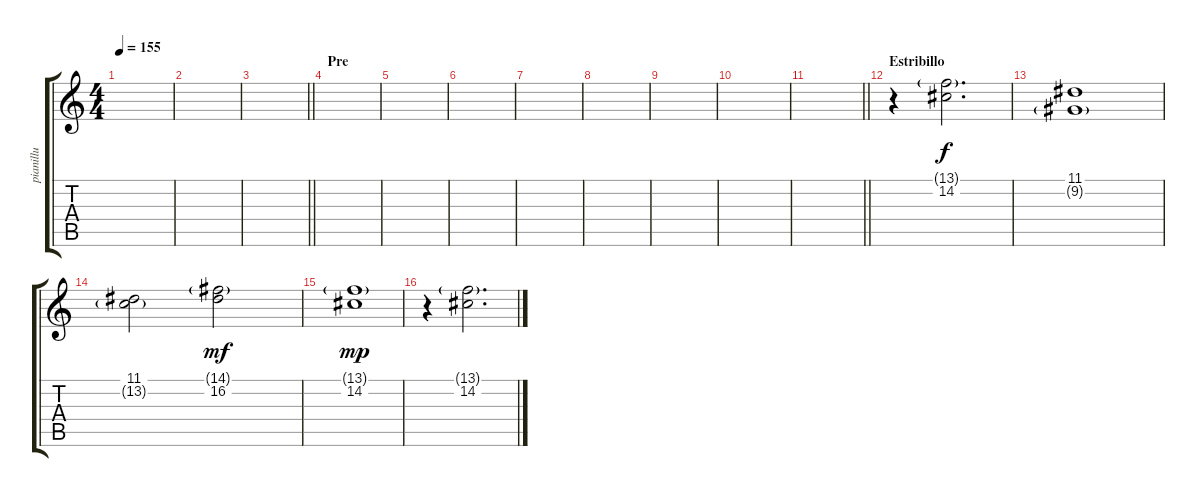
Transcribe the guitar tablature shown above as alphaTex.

\track ("pianillu" "pianillu") {instrument acousticgrandpiano}
\staff {score tabs}
\tuning (E4 B3 G3 D3 A2 E2) {hide}
\ts (4 4)
\tempo 155
\clef g2
\ks c
|
|
\barLineRight lightlight
|
\section ("" "Pre")
|
|
|
|
|
|
|
\barLineRight lightlight
|
\section ("" "Estribillo ")
r.4{volume 6 instrument reedorgan} (13.1{g} 14.2).2{d} |
(11.1 9.2{g}).1 |
(11.1 13.2{g}).2 (14.1{g} 16.2).2{dy mf} |
(13.1{g} 14.2).1{dy mp} |
r.4 (13.1{g} 14.2).2{d}
